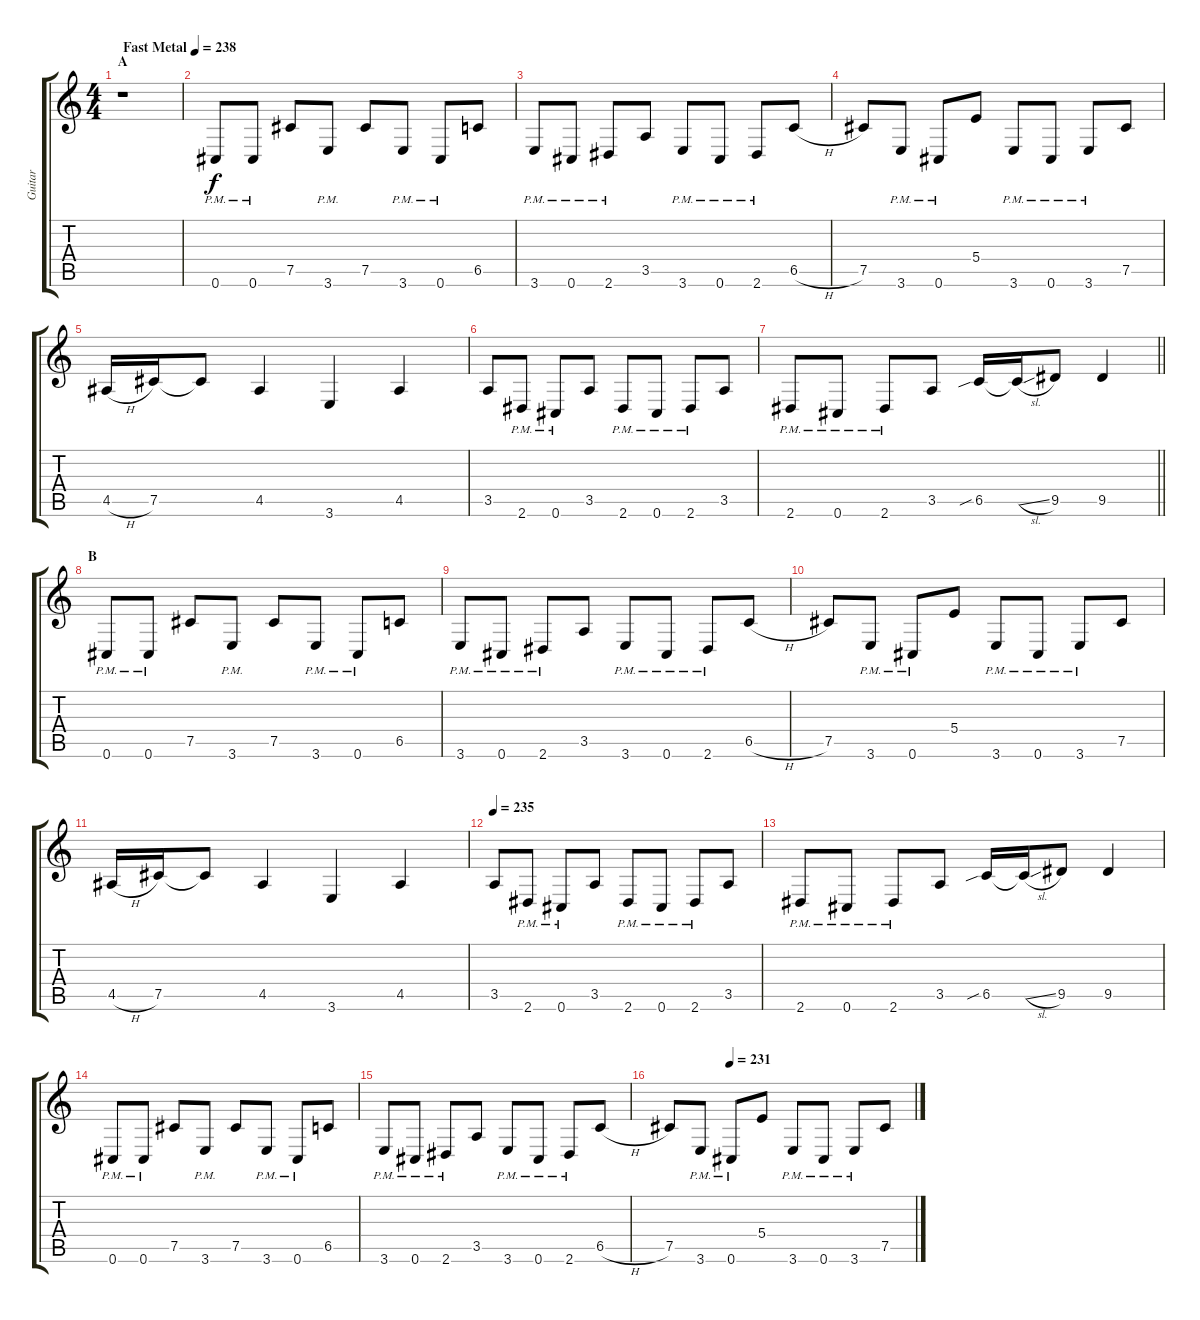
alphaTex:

\track ("Guitar" "Guitar") {instrument distortionguitar}
\staff {score tabs}
\tuning (Db4 Ab3 E3 B2 Gb2 Db2) {hide}
\ts (4 4)
\section ("" "A")
\tempo (238 "Fast Metal")
\clef g2
\ks c
r.1{dy f instrument distortionguitar} |
0.6{pm}.8 0.6{pm}.8 7.5.8 3.6{pm}.8 7.5.8 3.6{pm}.8 0.6{pm}.8 6.5.8 |
3.6{pm}.8 0.6{pm}.8 2.6{pm}.8 3.5.8 3.6{pm}.8 0.6{pm}.8 2.6{pm}.8 6.5{h}.8 |
7.5.8 3.6{pm}.8 0.6{pm}.8 5.4.8 3.6{pm}.8 0.6{pm}.8 3.6{pm}.8 7.5.8 |
4.5{h}.16 7.5.16 7.5{t}.8 4.5.4 3.6.4 4.5.4 |
3.5.8 2.6{pm}.8 0.6{pm}.8 3.5.8 2.6{pm}.8 0.6{pm}.8 2.6{pm}.8 3.5.8 |
\barLineRight lightlight
2.6{pm}.8 0.6{pm}.8 2.6{pm}.8 3.5.8 6.5{sib}.16 6.5{sl t}.16 9.5.8 9.5.4 |
\section ("" "B")
0.6{pm}.8 0.6{pm}.8 7.5.8 3.6{pm}.8 7.5.8 3.6{pm}.8 0.6{pm}.8 6.5.8 |
3.6{pm}.8 0.6{pm}.8 2.6{pm}.8 3.5.8 3.6{pm}.8 0.6{pm}.8 2.6{pm}.8 6.5{h}.8 |
7.5.8 3.6{pm}.8 0.6{pm}.8 5.4.8 3.6{pm}.8 0.6{pm}.8 3.6{pm}.8 7.5.8 |
4.5{h}.16 7.5.16 7.5{t}.8 4.5.4 3.6.4 4.5.4 |
\tempo 235
3.5.8 2.6{pm}.8 0.6{pm}.8 3.5.8 2.6{pm}.8 0.6{pm}.8 2.6{pm}.8 3.5.8 |
2.6{pm}.8 0.6{pm}.8 2.6{pm}.8 3.5.8 6.5{sib}.16 6.5{sl t}.16 9.5.8 9.5.4 |
0.6{pm}.8 0.6{pm}.8 7.5.8 3.6{pm}.8 7.5.8 3.6{pm}.8 0.6{pm}.8 6.5.8 |
3.6{pm}.8 0.6{pm}.8 2.6{pm}.8 3.5.8 3.6{pm}.8 0.6{pm}.8 2.6{pm}.8 6.5{h}.8 |
\tempo (231 0.25)
7.5.8 3.6{pm}.8 0.6{pm}.8 5.4.8 3.6{pm}.8 0.6{pm}.8 3.6{pm}.8 7.5.8
